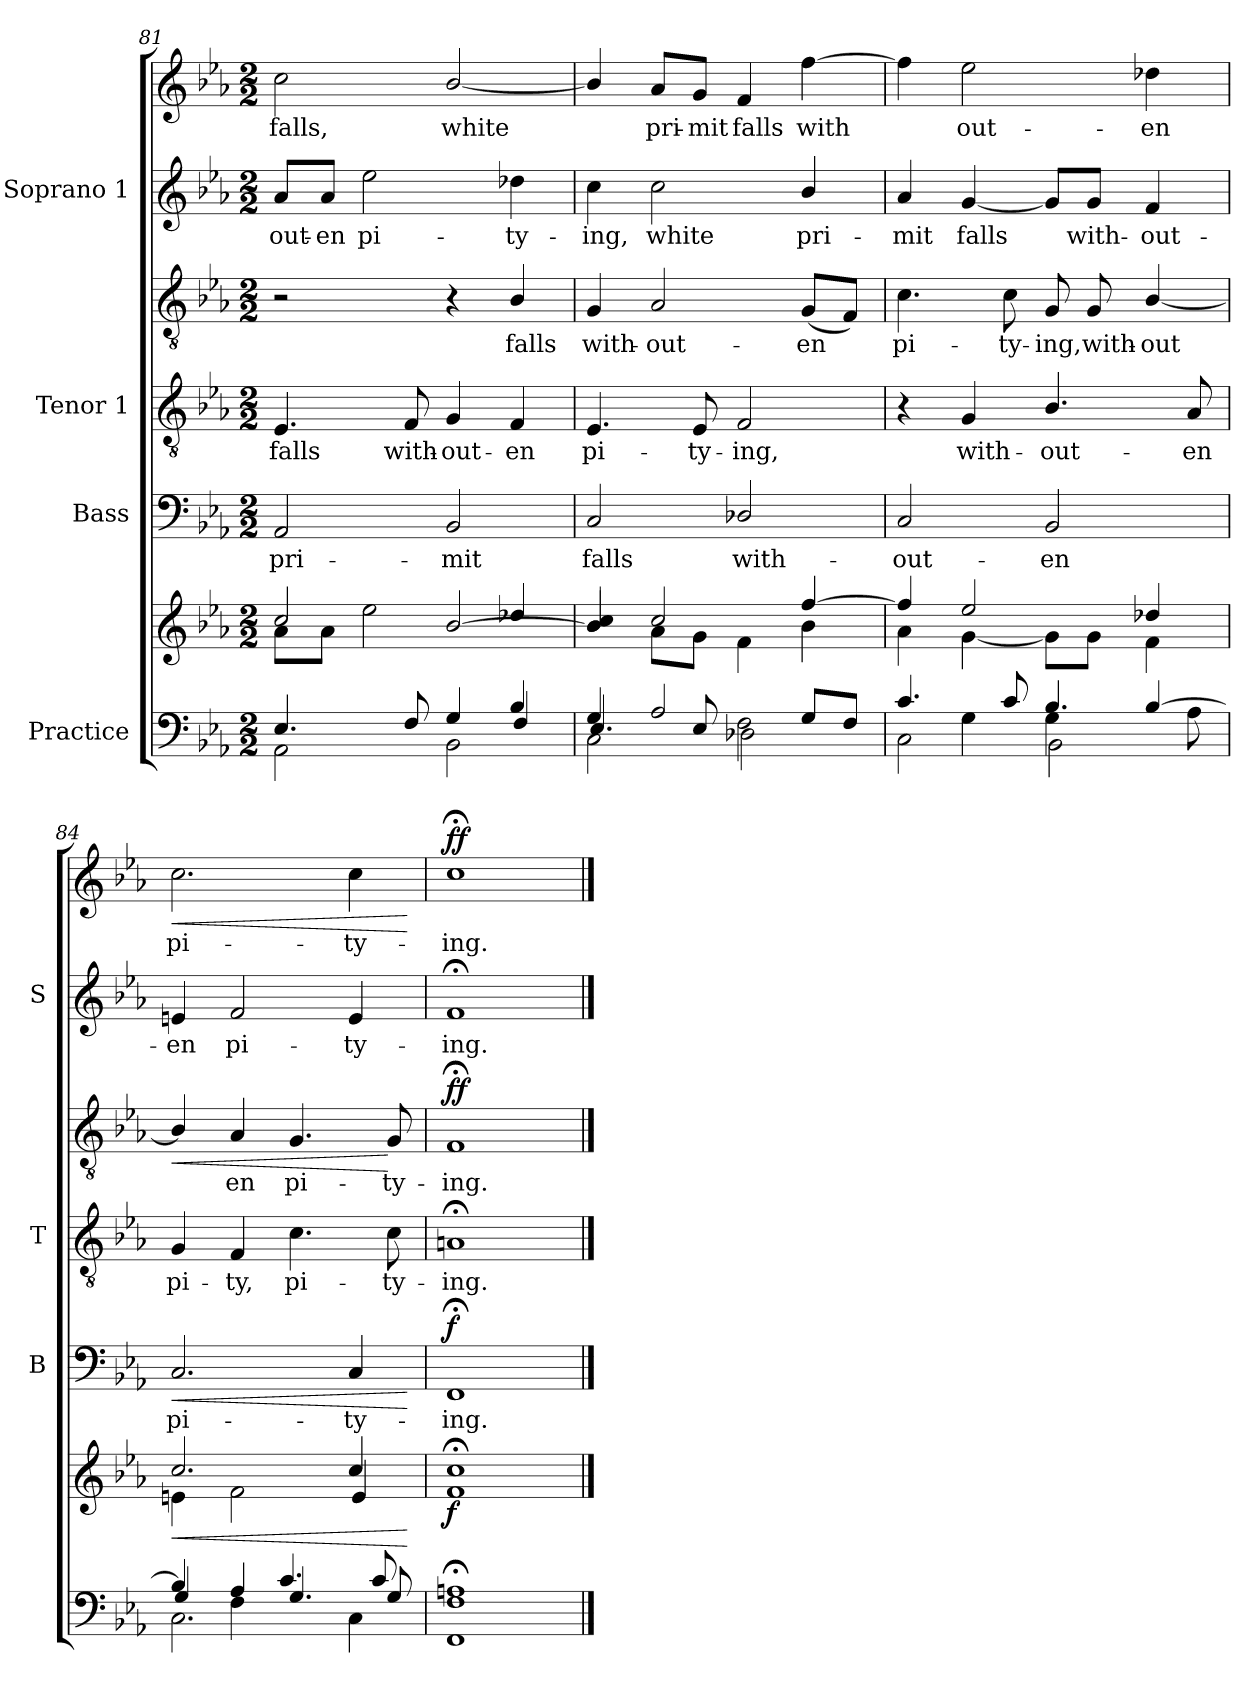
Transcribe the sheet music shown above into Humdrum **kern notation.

**kern	**kern	**dynam	**kern	**text	**dynam	**kern	**text	**kern	**text	**dynam	**kern	**text	**kern	**text	**dynam
*part4	*part4	*part4	*part3	*part3	*part3	*part2	*part2	*part2	*part2	*part2	*part1	*part1	*part1	*part1	*part1
*staff7	*staff6	*staff6/7	*staff5	*staff5	*staff5	*staff4	*staff4	*staff3	*staff3	*staff3/4	*staff2	*staff2	*staff1	*staff1	*staff1/2
*I"Practice	*	*	*I"Bass	*	*	*I"Tenor 1	*	*	*	*	*I"Soprano 1	*	*	*	*
*	*	*	*I'B	*	*	*I'T	*	*	*	*	*I'S	*	*	*	*
*clefF4	*clefG2	*	*clefF4	*	*	*clefGv2	*	*clefGv2	*	*	*clefG2	*	*clefG2	*	*
*k[b-e-a-]	*k[b-e-a-]	*	*k[b-e-a-]	*	*	*k[b-e-a-]	*	*k[b-e-a-]	*	*	*k[b-e-a-]	*	*k[b-e-a-]	*	*
*E-:	*E-:	*	*E-:	*	*	*E-:	*	*E-:	*	*	*E-:	*	*E-:	*	*
*M2/2	*M2/2	*	*M2/2	*	*	*M2/2	*	*M2/2	*	*	*M2/2	*	*M2/2	*	*
=81	=81	=81	=81	=81	=81	=81	=81	=81	=81	=81	=81	=81	=81	=81	=81
*^	*^	*	*	*	*	*	*	*	*	*	*	*	*	*	*
*	*^	*	*	*	*	*	*	*	*	*	*	*	*	*	*	*	*
!	!	!	!	!	!	!	!LO:LY:b	!	!	!LO:LY:b	!	!	!	!	!LO:LY:b	!	!LO:LY:b	!
2ryy	4.E-/	2AA-\	2cc/	8a-\L	.	2AA-/	pri-	.	4.E-/	falls	2r	.	.	8a-/L	out-	2cc\	-falls,	.
!	!	!	!	!	!	!	!	!	!	!	!	!	!	!	!LO:LY:b	!	!	!
.	.	.	.	8a-\J	.	.	.	.	.	.	.	.	.	8a-/J	-en	.	.	.
!	!	!	!	!	!	!	!	!	!	!	!	!	!	!	!LO:LY:b	!	!	!
.	.	.	.	2ee-\	.	.	.	.	.	.	.	.	.	2ee-\	pi-	.	.	.
!	!	!	!	!	!	!	!	!	!	!LO:LY:b	!	!	!	!	!	!	!	!
.	8F/	.	.	.	.	.	.	.	8F/	with-	.	.	.	.	.	.	.	.
!	!	!	!	!	!	!	!LO:LY:b	!	!	!LO:LY:b	!	!	!	!	!	!	!LO:LY:b	!
4ryy	4G/	2BB-\	[>2b-/	.	.	2BB-/	-mit	.	4G/	-out-	4r	.	.	.	.	[2b-/	white	.
!	!	!	!	!	!	!	!	!	!	!LO:LY:b	!	!LO:LY:b	!	!	!LO:LY:b	!	!	!
4B-/	4F/	.	.	4dd-X/	.	.	.	.	4F/	-en	4B-/	falls	.	4dd-X\	-ty-	.	.	.
=82	=82	=82	=82	=82	=82	=82	=82	=82	=82	=82	=82	=82	=82	=82	=82	=82	=82	=82
!	!	!	!	!	!	!	!LO:LY:b	!	!	!LO:LY:b	!	!LO:LY:b	!	!	!LO:LY:b	!	!	!
4G/	4.E-/	2C\	4b-/]	4b-/ 4cc/	.	2C/	falls	.	4.E-/	pi-	4G/	with-	.	4cc\	ing,	4b-/]	.	.
!	!	!	!	!	!	!	!	!	!	!	!	!LO:LY:b	!	!	!LO:LY:b	!	!LO:LY:b	!
2A-/	.	.	8a-\L	2cc/	.	.	.	.	.	.	2A-/	-out-	.	2cc\	white	8a-/L	-pri-	.
!	!	!	!	!	!	!	!	!	!	!LO:LY:b	!	!	!	!	!	!	!LO:LY:b	!
.	8E-/	.	8g\J	.	.	.	.	.	8E-/	-ty-	.	.	.	.	.	8g/J	-mit	.
!	!	!	!	!	!	!	!LO:LY:b	!	!	!LO:LY:b	!	!	!	!	!	!	!LO:LY:b	!
.	2F\	2D-X\	4f\	.	.	2D-X/	with-	.	2F/	-ing,	.	.	.	.	.	4f/	falls	.
!	!	!	!	!	!	!	!	!	!	!	!	!LO:LY:b	!	!	!LO:LY:b	!	!LO:LY:b	!
8G/L	.	.	[>4ff/	4b-\	.	.	.	.	.	.	(<8G/L	-en	.	4b-/	pri-	[4ff\	with­	.
8F/J	.	.	.	.	.	.	.	.	.	.	8F/J)	.	.	.	.	.	.	.
!!LO:LB:g=z
=83	=83	=83	=83	=83	=83	=83	=83	=83	=83	=83	=83	=83	=83	=83	=83	=83	=83	=83
!	!	!	!	!	!	!	!LO:LY:b	!	!	!	!	!LO:LY:b	!	!	!LO:LY:b	!	!	!
4.c/	4ryy	2C\	4ff/]	4a-\	.	2C/	-out-	.	4r	.	4.c\	pi-	.	4a-/	mit	4ff\]	.	.
!	!	!	!	!	!	!	!	!	!	!LO:LY:b	!	!	!	!	!LO:LY:b	!	!LO:LY:b	!
.	4G\	.	2ee-/	[<4g\	.	.	.	.	4G/	with-	.	.	.	[4g/	falls	2ee-\	-out-	.
!	!	!	!	!	!	!	!	!	!	!	!	!LO:LY:b	!	!	!	!	!	!
8c/	.	.	.	.	.	.	.	.	.	.	8c\	-ty-	.	.	.	.	.	.
!	!	!	!	!	!	!	!LO:LY:b	!	!	!LO:LY:b	!	!LO:LY:b	!	!	!	!	!	!
4G\	4.B-/	2BB-\	.	8g\L]	.	2BB-/	-en	.	4.B-/	-out-	8G/	-ing,	.	8g/L]	.	.	.	.
!	!	!	!	!	!	!	!	!	!	!	!	!LO:LY:b	!	!	!LO:LY:b	!	!	!
.	.	.	.	8g\J	.	.	.	.	.	.	8G/	with-	.	8g/J	with-	.	.	.
!	!	!	!	!	!	!	!	!	!	!	!	!LO:LY:b	!	!	!LO:LY:b	!	!LO:LY:b	!
[>4B-/	.	.	4dd-X/	4f\	.	.	.	.	.	.	[4B-/	-out­	.	4f/	-out-	4dd-X\	-en	.
!	!	!	!	!	!	!	!	!	!	!LO:LY:b	!	!	!	!	!	!	!	!
.	8A-\	.	.	.	.	.	.	.	8A-/	-en	.	.	.	.	.	.	.	.
=84	=84	=84	=84	=84	=84	=84	=84	=84	=84	=84	=84	=84	=84	=84	=84	=84	=84	=84
!	!	!	!	!	!LO:HP:b	!	!LO:LY:b	!LO:HP:b	!	!LO:LY:b	!	!	!LO:HP:b	!	!LO:LY:b	!	!LO:LY:b	!LO:HP:b
4B-/]	4G/	2.C\	2.cc/	4en\	<	2.C/	pi-	<	4G/	-pi-	4B-/]	.	<	4en/	-en	2.cc\	-pi-	<
!	!	!	!	!	!	!	!	!	!	!LO:LY:b	!	!LO:LY:b	!	!	!LO:LY:b	!	!	!
4A-/	4F\	.	.	2f\	.	.	.	.	4F/	-ty,	4A-/	en	.	2f/	pi-	.	.	.
!	!	!	!	!	!	!	!	!	!	!LO:LY:b	!	!LO:LY:b	!	!	!	!	!	!
4.G/	4.c/	.	.	.	.	.	.	.	4.c\	pi-	4.G/	pi-	.	.	.	.	.	.
!	!	!	!	!	!	!	!LO:LY:b	!	!	!	!	!	!	!	!LO:LY:b	!	!LO:LY:b	!
.	.	4C\	4cc/	4e/	.	4C/	-ty-	.	.	.	.	.	.	4e/	-ty-	4cc\	-ty-	.
!	!	!	!	!	!	!	!	!	!	!LO:LY:b	!	!LO:LY:b	!	!	!	!	!	!
8G/	8c/	.	.	.	.	.	.	.	8c\	-ty-	8G/	-ty-	[	.	.	.	.	.
*v	*v	*v	*	*	*	*	*	*	*	*	*	*	*	*	*	*	*	*
*	*v	*v	*	*	*	*	*	*	*	*	*	*	*	*	*	*
.	.	[	.	.	[	.	.	.	.	.	.	.	.	.	[
=85	=85	=85	=85	=85	=85	=85	=85	=85	=85	=85	=85	=85	=85	=85	=85
*^	*^	*	*	*	*	*	*	*	*	*	*	*	*	*	*
*	*^	*	*	*	*	*	*	*	*	*	*	*	*	*	*	*	*
!	!	!	!	!	!LO:DY:b	!	!LO:LY:b	!LO:DY:b	!	!LO:LY:b	!	!LO:LY:b	!LO:DY:b=2	!	!LO:LY:b	!	!LO:LY:b	!
!	!	!	!	!	!	!	!	!	!	!	!	!	!LO:DY:n=1:b	!	!	!	!	!LO:DY:b=2
!	!	!	!	!	!	!	!	!	!	!	!	!	!	!	!	!	!	!LO:DY:n=1:b
1F	1An	1FF;<	1cc;	1f	f	1FF;	-ing.	f	1An;	ing.	1F;	-ing.	f f	1f;	ing.	1cc;<	-ing.	f f
*v	*v	*v	*	*	*	*	*	*	*	*	*	*	*	*	*	*	*	*
*	*v	*v	*	*	*	*	*	*	*	*	*	*	*	*	*	*
==	==	==	==	==	==	==	==	==	==	==	==	==	==	==	==
*-	*-	*-	*-	*-	*-	*-	*-	*-	*-	*-	*-	*-	*-	*-	*-
